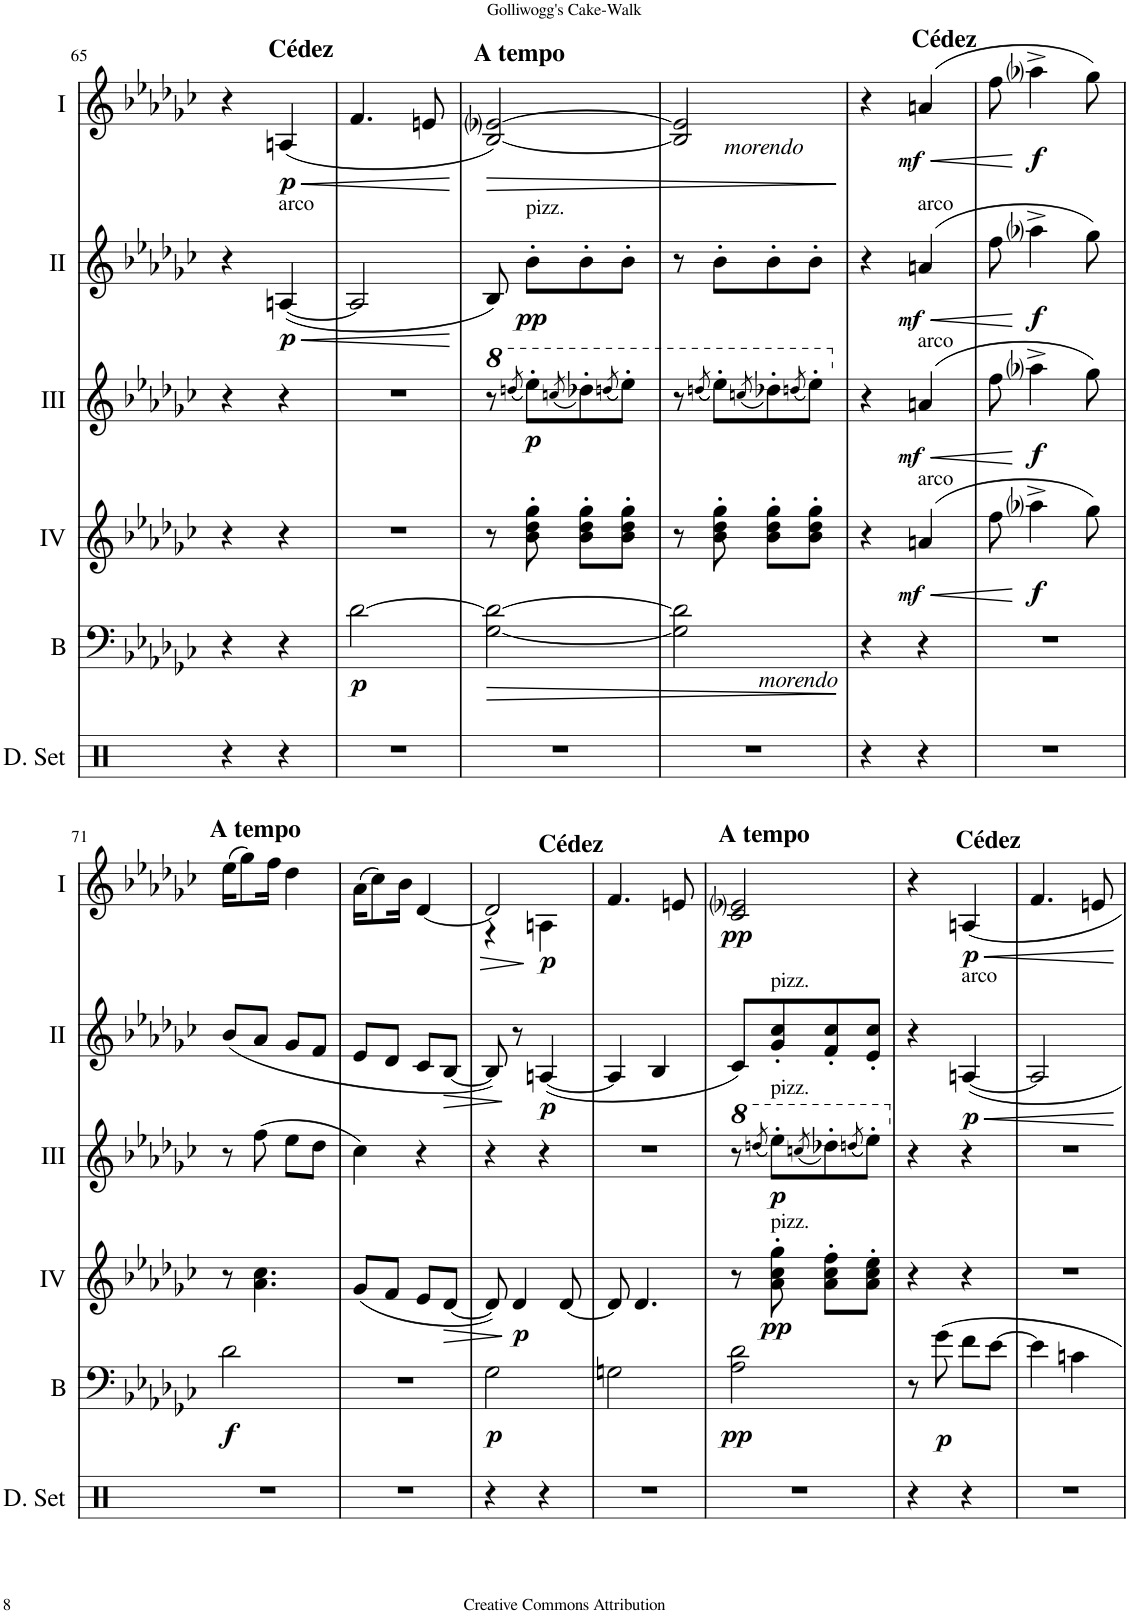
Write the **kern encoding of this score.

**kern	**dynam	**kern	**dynam	**kern	**dynam	**kern	**dynam	**kern	**dynam	**kern	**dynam
*part6	*part6	*part5	*part5	*part4	*part4	*part3	*part3	*part2	*part2	*part1	*part1
*staff6	*staff6	*staff5	*staff5	*staff4	*staff4	*staff3	*staff3	*staff2	*staff2	*staff1	*staff1
*I"Drumset	*	*I"Bass	*	*I"Acc. 4	*	*I"Acc. 3	*	*I"Acc. 2	*	*I"Acc. 1	*
*I'D. Set	*	*I'B	*	*	*	*	*	*	*	*	*
!!LO:PB:g=z
*clefX	*	*clefF4	*	*clefG2	*	*clefG2	*	*clefG2	*	*clefG2	*
*	*	*Trd7c12	*	*Trd7c12	*	*Trd7c12	*	*	*	*	*
*k[]	*	*k[b-e-a-d-g-c-]	*	*k[b-e-a-d-g-c-]	*	*k[b-e-a-d-g-c-]	*	*k[b-e-a-d-g-c-]	*	*k[b-e-a-d-g-c-]	*
*M2/4	*	*M2/4	*	*M2/4	*	*M2/4	*	*M2/4	*	*M2/4	*
=78	=78	=78	=78	=78	=78	=78	=78	=78	=78	=78	=78
!	!	!	!LO:HP:b	!	!	!	!	!	!	!	!
*	*	*	*	*	*	*8va	*	*	*	*	*
!	!	!	!	!	!	!	!	!	!	!LO:TX:a:B:t=A tempo	!
!	!	!	!	!	!	!	!	!	!	!LO:TX:b:i:t=morendo	!
!	!	!LO:TX:b:i:t=morendo	!	!	!	!	!	!	!	!	!
!	!	!	!	!	!	!	!	!	!	!	!LO:HP:b
2r	.	2G-\ 2d-\	>	8r	.	8r	.	8B-/	.	2B-/ 2e-i/	>
.	.	.	.	.	.	(8qdddn/	.	.	.	.	.
!	!	!	!	!	!	!	!	!LO:TX:a:t=pizz.	!	!	!
!	!	!	!	!	!LO:DY:b	!	!LO:DY:b	!	!LO:DY:b	!	!
.	.	.	.	8b-\' 8dd-\' 8gg-\'	pp	8eee-'\L)	p	8g-/' 8b-/'L	p	.	.
.	.	.	.	.	.	(8qcccn/	.	.	.	.	.
.	.	.	.	8b-\' 8dd-\' 8ff\'L	.	8ddd-X'\)	.	8f/' 8b-/'	.	.	.
.	.	.	.	.	.	(8qdddn/	.	.	.	.	.
.	.	.	.	8b-\' 8dd-\' 8ee-\'J	.	8eee-'\J)	.	8e-/' 8b-/'J	.	.	.
.	.	.	]	.	.	.	.	.	.	.	]
=79	=79	=79	=79	=79	=79	=79	=79	=79	=79	=79	=79
*	*	*	*	*	*	*X8va	*	*	*	*	*
4r	.	4r	.	4r	.	4r	.	4r	.	4r	.
!	!	!	!	!	!	!	!	!	!	!LO:TX:a:B:t=Cédez	!
!	!	!	!	!	!	!	!	!LO:TX:a:t=arco	!	!	!
!	!	!	!	!	!	!LO:TX:a:t=arco	!	!	!	!	!
!	!	!	!	!LO:TX:a:t=arco	!	!	!	!	!	!	!
!	!LO:HP:b	!	!	!	!LO:HP:b	!	!LO:HP:b	!	!LO:HP:b	!	!LO:HP:b
!	!LO:DY:n=1:b	!	!	!	!LO:DY:n=1:b	!	!LO:DY:n=1:b	!	!LO:DY:n=1:b	!	!LO:DY:n=1:b
*tremolo	*	*	*	*	*	*	*	*	*	*	*
[64Rcc/LLLL	< mf	4r	.	(4dd-~\	< f	(4dd-~\	< f	(4dd-~\	< f	(4dd-~\	< f
64Rcc/	.	.	.	.	.	.	.	.	.	.	.
64Rcc/	.	.	.	.	.	.	.	.	.	.	.
64Rcc/	.	.	.	.	.	.	.	.	.	.	.
64Rcc/	.	.	.	.	.	.	.	.	.	.	.
64Rcc/	.	.	.	.	.	.	.	.	.	.	.
64Rcc/	.	.	.	.	.	.	.	.	.	.	.
64Rcc/	.	.	.	.	.	.	.	.	.	.	.
64Rcc/	.	.	.	.	.	.	.	.	.	.	.
64Rcc/	.	.	.	.	.	.	.	.	.	.	.
64Rcc/	.	.	.	.	.	.	.	.	.	.	.
64Rcc/	.	.	.	.	.	.	.	.	.	.	.
64Rcc/	.	.	.	.	.	.	.	.	.	.	.
64Rcc/	.	.	.	.	.	.	.	.	.	.	.
64Rcc/	.	.	.	.	.	.	.	.	.	.	.
64Rcc/JJJJ	.	.	.	.	.	.	.	.	.	.	.
=80	=80	=80	=80	=80	=80	=80	=80	=80	=80	=80	=80
64Rcc/]LLLL	.	2r	.	8aan\	.	8aan\	.	8aan\	.	8aan\	.
64Rcc/	.	.	.	.	.	.	.	.	.	.	.
64Rcc/	.	.	.	.	.	.	.	.	.	.	.
64Rcc/	.	.	.	.	.	.	.	.	.	.	.
64Rcc/	.	.	.	.	.	.	.	.	.	.	.
64Rcc/	.	.	.	.	.	.	.	.	.	.	.
64Rcc/	.	.	.	.	.	.	.	.	.	.	.
64Rcc/	.	.	.	.	.	.	.	.	.	.	.
!	!	!	!	!	!LO:DY:n=1:b	!	!LO:DY:n=1:b	!	!LO:DY:n=1:b	!	!LO:DY:n=1:b
64Rcc/	.	.	.	4ccc-^\	[ ff	4ccc-^\	[ ff	4ccc-^\	[ ff	4ccc-^\	[ ff
64Rcc/	.	.	.	.	.	.	.	.	.	.	.
64Rcc/	.	.	.	.	.	.	.	.	.	.	.
64Rcc/	.	.	.	.	.	.	.	.	.	.	.
64Rcc/	.	.	.	.	.	.	.	.	.	.	.
64Rcc/	.	.	.	.	.	.	.	.	.	.	.
64Rcc/	.	.	.	.	.	.	.	.	.	.	.
64Rcc/	.	.	.	.	.	.	.	.	.	.	.
64Rcc/	.	.	.	.	.	.	.	.	.	.	.
64Rcc/	.	.	.	.	.	.	.	.	.	.	.
64Rcc/	.	.	.	.	.	.	.	.	.	.	.
64Rcc/	.	.	.	.	.	.	.	.	.	.	.
64Rcc/	.	.	.	.	.	.	.	.	.	.	.
64Rcc/	.	.	.	.	.	.	.	.	.	.	.
64Rcc/	.	.	.	.	.	.	.	.	.	.	.
64Rcc/	.	.	.	.	.	.	.	.	.	.	.
64Rcc/	.	.	.	8bb-\)	.	8bb-\)	.	8bb-\)	.	8bb-\)	.
64Rcc/	.	.	.	.	.	.	.	.	.	.	.
64Rcc/	.	.	.	.	.	.	.	.	.	.	.
64Rcc/	.	.	.	.	.	.	.	.	.	.	.
64Rcc/	.	.	.	.	.	.	.	.	.	.	.
64Rcc/	.	.	.	.	.	.	.	.	.	.	.
64Rcc/	.	.	.	.	.	.	.	.	.	.	.
64Rcc/JJJJ	.	.	.	.	.	.	.	.	.	.	.
*Xtremolo	*	*	*	*	*	*	*	*	*	*	*
.	[	.	.	.	.	.	.	.	.	.	.
=81	=81	=81	=81	=81	=81	=81	=81	=81	=81	=81	=81
!	!	!	!	!	!	!	!	!	!	!LO:TX:a:B:t=A tempo	!
!LO:TX:a:t=cymbal	!	!	!	!	!	!	!	!	!	!	!
!	!LO:DY:b	!	!LO:HP:b	!	!	!	!	!	!	!	!
!	!	!	!LO:DY:n=1:b	!	!LO:DY:b	!	!LO:DY:b	!	!LO:DY:b	!	!LO:DY:b
2Raa/	f	[2c-X\	> f	(8bb-\L	f	(8bb-\L	f	(16ff\KL	f	(16ff\KL	f
.	.	.	.	.	.	.	.	8aa-i\)	.	8aa-i\)	.
.	.	.	.	8aa-\J	.	8aa-\J	.	.	.	.	.
.	.	.	.	.	.	.	.	16gg-\Jk	.	16gg-\Jk	.
.	.	.	.	8gg-\L	.	8gg-\L	.	4ee-~\	.	4ee-~\	.
.	.	.	.	8ff\J	.	8ff\J	.	.	.	.	.
=82	=82	=82	=82	=82	=82	=82	=82	=82	=82	=82	=82
!	!	!LO:TX:b:i:t=morendo	!	!	!	!	!	!	!	!	!
!	!	!	!	!	!LO:HP:b	!	!LO:HP:b	!	!LO:HP:b	!	!LO:HP:b
2r	.	2c-\]	.	8ee-\L	>	8ee-\L	>	(16b-\KL	>	(16b-\KL	>
.	.	.	.	.	.	.	.	8dd-\)	.	8dd-\)	.
.	.	.	.	8dd-\J	.	8dd-\J	.	.	.	.	.
.	.	.	.	.	.	.	.	16cc-\Jk	.	16cc-\Jk	.
*	*	*	*	*Xbrackettup	*	*Xbrackettup	*	*	*	*	*
.	.	.	.	12cc-\L	.	12cc-\L	.	8.f~/L	.	8.f~/L	.
.	.	.	.	12b-\	.	12b-\	.	.	.	.	.
.	.	.	.	12a-\J)	.	12a-\J)	.	.	.	.	.
.	.	.	.	.	.	.	.	16g-/Jk	.	16g-/Jk	.
.	.	.	]	.	]	.	]	.	]	.	]
=83	=83	=83	=83	=83	=83	=83	=83	=83	=83	=83	=83
!	!	!	!LO:DY:b	!	!LO:HP:b	!	!LO:HP:b	!	!LO:HP:b	!	!LO:HP:b
!	!	!	!	!	!LO:DY:n=1:b	!	!LO:DY:n=1:b	!	!LO:DY:n=1:b	!	!LO:DY:n=1:b
2r	.	(16B-\KL	mp	[2g-/	> mp	[2g-/	> mp	[2c-/	> mp	[2e-/	> mp
.	.	8d-\)	.	.	.	.	.	.	.	.	.
.	.	16c-\Jk	.	.	.	.	.	.	.	.	.
.	.	[4D-\	.	.	.	.	.	.	.	.	.
=84	=84	=84	=84	=84	=84	=84	=84	=84	=84	=84	=84
!	!	!	!	!	!	!LO:TX:b:i:t=morendo	!	!	!	!	!
2r	.	(16D-\KL]	.	2g-/_	.	2g-/]	.	2c-/_	.	2e-/_	.
.	.	8E-\	.	.	.	.	.	.	.	.	.
.	.	16F\Jk	.	.	.	.	.	.	.	.	.
.	.	8E-\L)	.	.	.	.	.	.	.	.	.
.	.	[8D-\J	.	.	.	.	.	.	.	.	.
.	.	.	.	.	]	.	]	.	]	.	]
!!LO:LB:g=z
=85	=85	=85	=85	=85	=85	=85	=85	=85	=85	=85	=85
!	!	!	!LO:HP:b	!	!LO:HP:b	!	!	!	!	!	!
!	!	!	!LO:DY:n=1:b	!	!LO:DY:n=1:b	!	!	!	!LO:DY:b	!	!LO:DY:b
8.r	.	2D-\_	> p	2g-/_	> pp	8.r	.	2c-/_	pp	2e-/_	pp
!	!LO:DY:b	!	!	!	!	!	!LO:DY:b	!	!	!	!
16Rcc/	p	.	.	.	.	(16bb-\	p	.	.	.	.
!	!LO:HP:b	!	!	!	!	!	!LO:HP:b	!	!	!	!
8Rcc/L	>	.	.	.	.	8aa-'\L)	>	.	.	.	.
8Rcc/J	.	.	.	.	.	8bb-'\J	.	.	.	.	.
.	]	.	]	.	.	.	]	.	.	.	.
=86	=86	=86	=86	=86	=86	=86	=86	=86	=86	=86	=86
!	!	!	!LO:DY:b	!	!	!	!	!	!	!	!
8.r	.	2D-\]	pp	2g-/]	.	8.r	.	2c-/]	.	2e-/]	.
!	!LO:DY:b	!	!	!	!	!	!LO:DY:b	!	!	!	!
16Rcc/	p	.	.	.	.	(16bb-\	p	.	.	.	.
!	!LO:HP:b	!	!	!	!	!	!LO:HP:b	!	!	!	!
8Rcc/L	>	.	.	.	.	8aa-'\L)	>	.	.	.	.
8Rcc/J	.	.	.	.	.	8bb-'\J	.	.	.	.	.
.	]	.	.	.	]	.	]	.	.	.	.
=87	=87	=87	=87	=87	=87	=87	=87	=87	=87	=87	=87
!	!	!	!	!	!	!	!	!	!	!LO:TX:a:B:t=Retenez	!
!	!	!	!	!	!	!	!	!	!	!LO:TX:b:i:t=più	!
!	!	!	!	!	!	!	!	!LO:TX:b:i:t=più	!	!	!
!	!	!	!	!LO:TX:b:i:t=più	!	!	!	!	!	!	!
!	!	!	!	!	!LO:DY:b	!	!	!	!LO:DY:b	!	!LO:DY:b
2r	.	(16B-\KL	.	(2g-/	pp	2r	.	[2c-/	pp	[2d-/	pp
.	.	8d-\	.	.	.	.	.	.	.	.	.
.	.	16B-\Jk	.	.	.	.	.	.	.	.	.
!	!	!	!LO:HP:b	!	!	!	!	!	!	!	!
.	.	16D-\KL	>	.	.	.	.	.	.	.	.
.	.	8E-\	.	.	.	.	.	.	.	.	.
.	.	16F\Jk	.	.	.	.	.	.	.	.	.
=88	=88	=88	=88	=88	=88	=88	=88	=88	=88	=88	=88
8.r	.	8E-\L	.	[2f/)	.	8.r	.	2c-/_	.	2d-/_	.
.	.	[8D-\J)	.	.	.	.	.	.	.	.	.
!	!LO:DY:b	!	!	!	!	!	!LO:DY:b	!	!	!	!
16Rcc/	pp	.	.	.	.	(16bb-\	pp	.	.	.	.
!	!LO:HP:b	!	!	!	!	!	!LO:HP:b	!	!	!	!
8Rcc/L	>	4D-\_	]	.	.	8aa-'\L)	>	.	.	.	.
8Rcc/J	.	.	.	.	.	8bb-'\J	.	.	.	.	.
.	]	.	.	.	.	.	]	.	.	.	.
=89	=89	=89	=89	=89	=89	=89	=89	=89	=89	=89	=89
8.r	.	2D-Z\]	.	2fZ/]	.	8.r	.	2c-Z/]	.	2d-Z/]	.
!	!LO:DY:b	!	!	!	!	!	!LO:DY:b	!	!	!	!
16Rcc/	pp	.	.	.	.	(16bb-\	pp	.	.	.	.
!	!LO:HP:b	!	!	!	!	!	!LO:HP:b	!	!	!	!
8Rcc/L	>	.	.	.	.	8aa-'\L)	>	.	.	.	.
8Rcc/J	.	.	.	.	.	8bb-'Z\J	.	.	.	.	.
.	]	.	.	.	.	.	]	.	.	.	.
=||	=||	=||	=||	=||	=||	=||	=||	=||	=||	=||	=||
*-	*-	*-	*-	*-	*-	*-	*-	*-	*-	*-	*-
